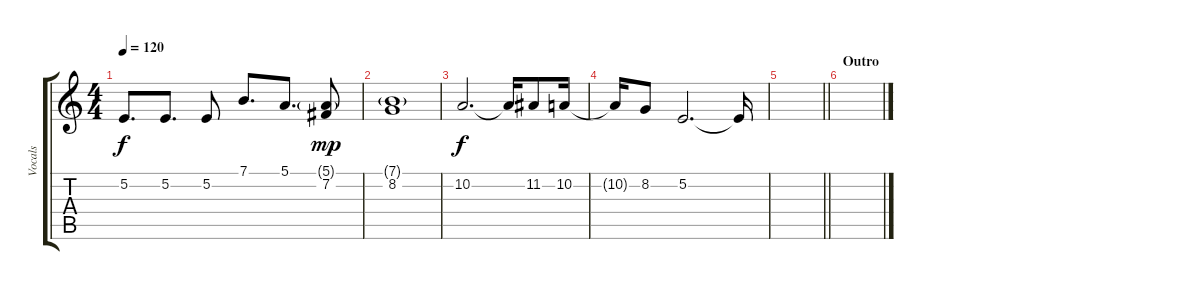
\track ("Vocals" "Vocals") {instrument synthvoice}
\staff {score tabs}
\tuning (E4 B3 G3 D3 A2 E2) {hide}
\ts (4 4)
\tempo 120
\clef g2
\ks c
5.2.8{d dy f} 5.2.8{d} 5.2.8 7.1.8{d} 5.1.8{d} (5.1{g} 7.2).8{dy mp} |
(7.1{g} 8.2).1 |
10.2.2{d dy f} 10.2{t}.16 11.2.8 10.2.16 |
10.2{t}.16 8.2.8 5.2.2{d} 5.2{t}.16 |
\barLineRight lightlight
|
\section ("" "Outro")
